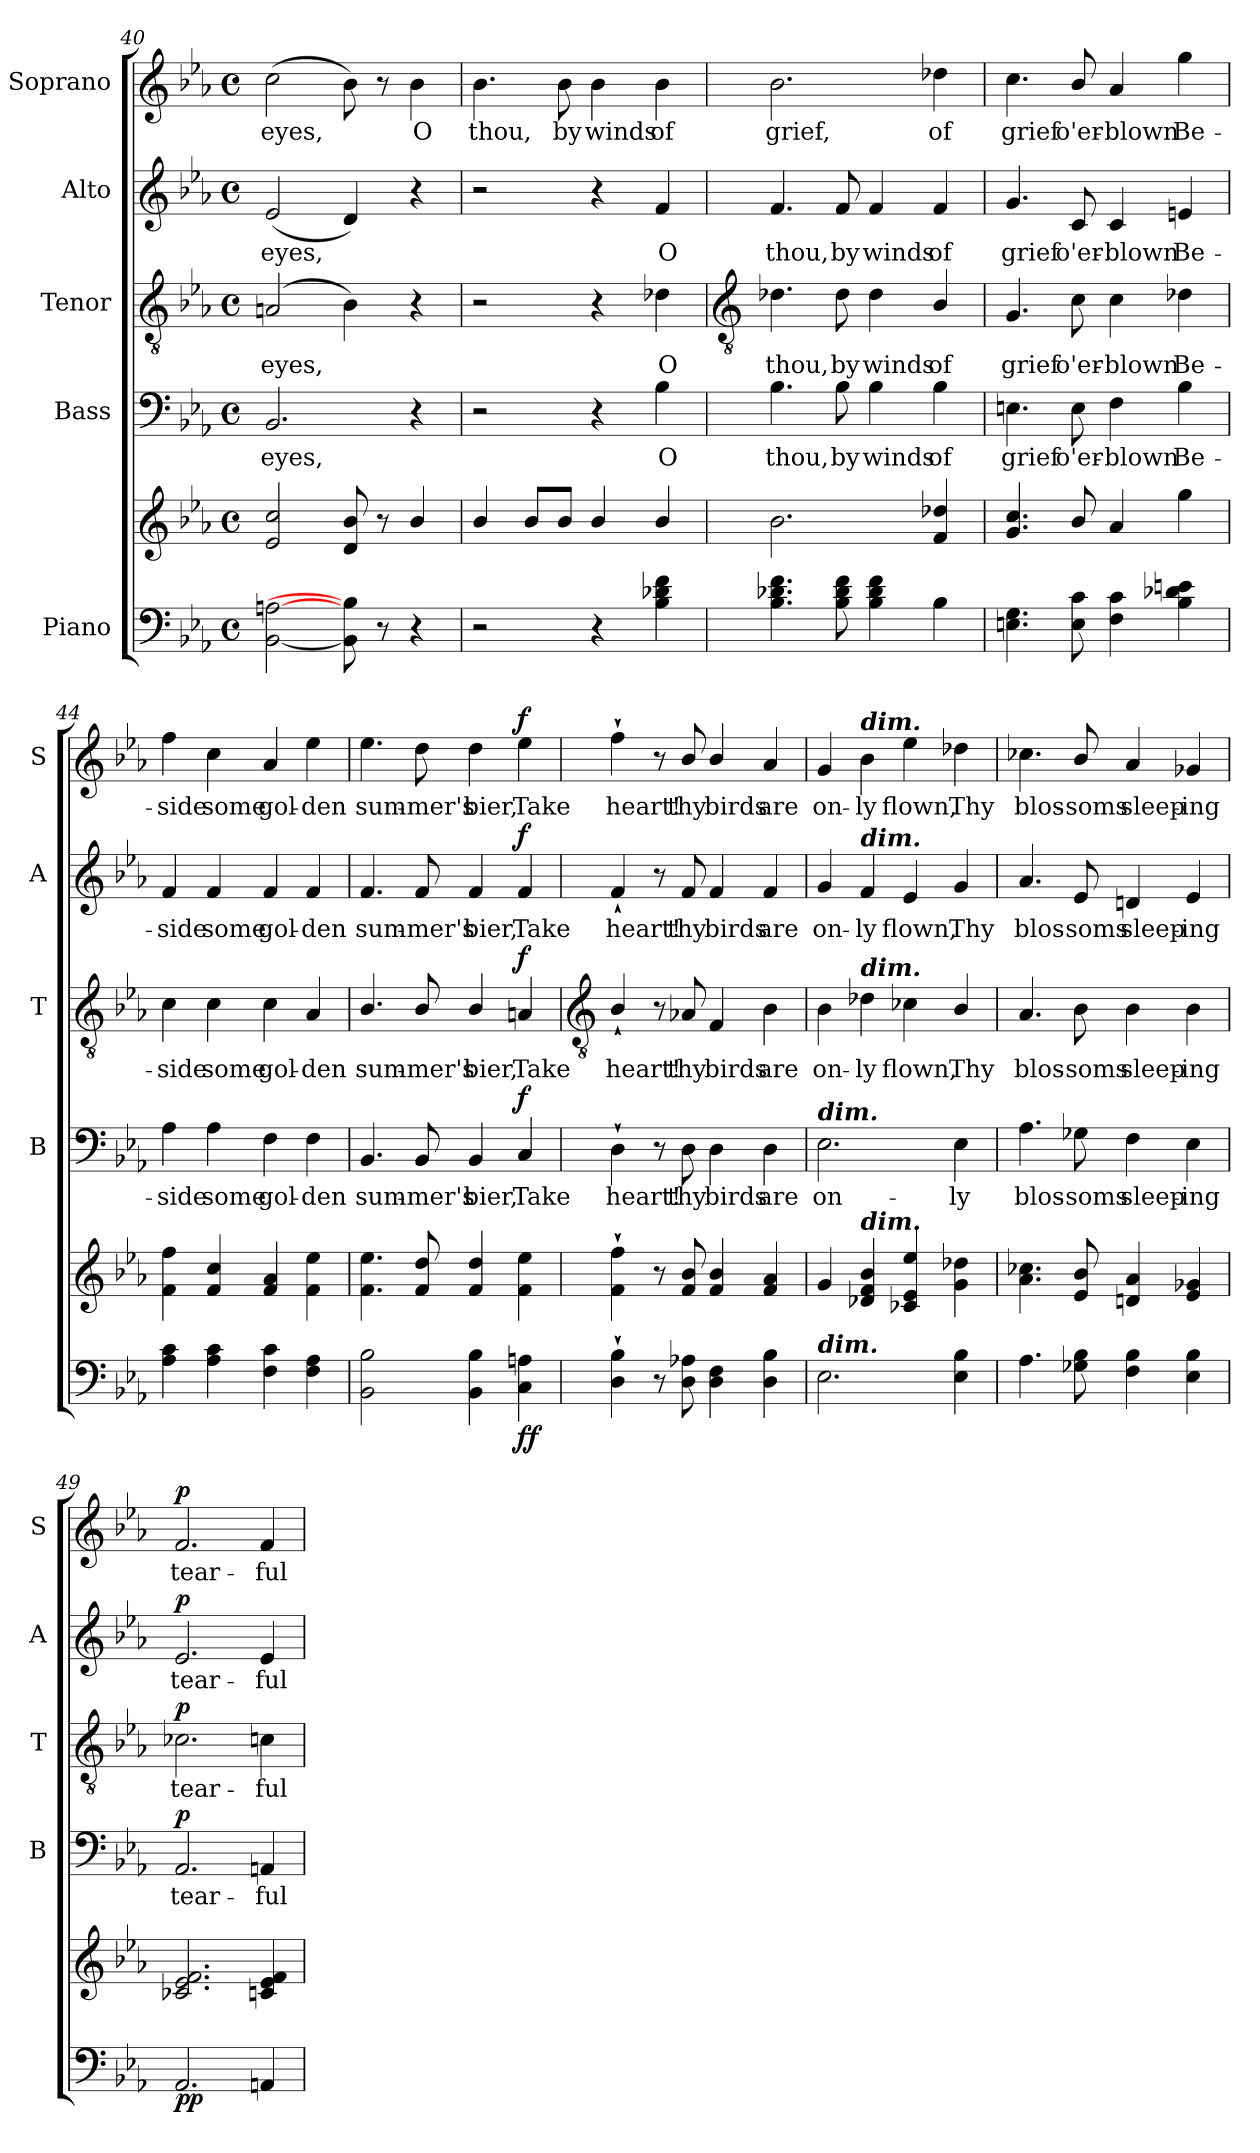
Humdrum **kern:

**kern	**kern	**dynam	**kern	**text	**dynam	**kern	**text	**dynam	**kern	**text	**dynam	**kern	**text	**dynam
*part5	*part5	*part5	*part4	*part4	*part4	*part3	*part3	*part3	*part2	*part2	*part2	*part1	*part1	*part1
*staff6	*staff5	*staff5/6	*staff4	*staff4	*staff4	*staff3	*staff3	*staff3	*staff2	*staff2	*staff2	*staff1	*staff1	*staff1
*I"Piano	*	*	*I"Bass	*	*	*I"Tenor	*	*	*I"Alto	*	*	*I"Soprano	*	*
*	*	*	*I'B	*	*	*I'T	*	*	*I'A	*	*	*I'S	*	*
*clefF4	*clefG2	*	*clefF4	*	*	*clefGv2	*	*	*clefG2	*	*	*clefG2	*	*
*k[b-e-a-]	*k[b-e-a-]	*	*k[b-e-a-]	*	*	*k[b-e-a-]	*	*	*k[b-e-a-]	*	*	*k[b-e-a-]	*	*
*E-:	*E-:	*	*E-:	*	*	*E-:	*	*	*E-:	*	*	*E-:	*	*
*M4/4	*M4/4	*	*M4/4	*	*	*M4/4	*	*	*M4/4	*	*	*M4/4	*	*
*met(c)	*met(c)	*	*met(c)	*	*	*met(c)	*	*	*met(c)	*	*	*met(c)	*	*
=40	=40	=40	=40	=40	=40	=40	=40	=40	=40	=40	=40	=40	=40	=40
!	!	!	!	!LO:LY:b	!	!	!LO:LY:b	!	!	!LO:LY:b	!	!	!LO:LY:b	!
[2BB- [2An	2e- 2cc	.	2.BB-	eyes,	.	(<2An	eyes,	.	(<2e-	eyes,	.	(>2cc	eyes,	.
8BB-] 8B-]	8d 8b-	.	.	.	.	4B-)	.	.	4d)	.	.	8b-)	.	.
8r	8r	.	.	.	.	.	.	.	.	.	.	8r	.	.
!	!	!	!	!	!	!	!	!	!	!	!	!	!LO:LY:b	!
4r	4b-/	.	4r	.	.	4r	.	.	4r	.	.	4b-	O	.
=41	=41	=41	=41	=41	=41	=41	=41	=41	=41	=41	=41	=41	=41	=41
!	!	!	!	!	!	!	!	!	!	!	!	!	!LO:LY:b	!
2r	4b-/	.	2r	.	.	2r	.	.	2r	.	.	4.b-	thou,	.
.	8b-/L	.	.	.	.	.	.	.	.	.	.	.	.	.
!	!	!	!	!	!	!	!	!	!	!	!	!	!LO:LY:b	!
.	8b-/J	.	.	.	.	.	.	.	.	.	.	8b-	by	.
!	!	!	!	!	!	!	!	!	!	!	!	!	!LO:LY:b	!
4r	4b-/	.	4r	.	.	4r	.	.	4r	.	.	4b-	winds	.
!	!	!	!	!LO:LY:b	!	!	!LO:LY:b	!	!	!LO:LY:b	!	!	!LO:LY:b	!
4B- 4d-X 4f	4b-/	.	4B-	O	.	4d-X	O	.	4f	O	.	4b-	of	.
!!LO:LB:g=z
=42	=42	=42	=42	=42	=42	=42	=42	=42	=42	=42	=42	=42	=42	=42
*	*	*	*	*	*	*clefGv2	*	*	*	*	*	*	*	*
!	!	!	!	!LO:LY:b	!	!	!LO:LY:b	!	!	!LO:LY:b	!	!	!LO:LY:b	!
4.B- 4.d-X 4.f	2.b-	.	4.B-	thou,	.	4.d-X	thou,	.	4.f	thou,	.	2.b-	grief,	.
!	!	!	!	!LO:LY:b	!	!	!LO:LY:b	!	!	!LO:LY:b	!	!	!	!
8B- 8d- 8f	.	.	8B-	by	.	8d-	by	.	8f	by	.	.	.	.
!	!	!	!	!LO:LY:b	!	!	!LO:LY:b	!	!	!LO:LY:b	!	!	!	!
4B- 4d- 4f	.	.	4B-	winds	.	4d-	winds	.	4f	winds	.	.	.	.
!	!	!	!	!LO:LY:b	!	!	!LO:LY:b	!	!	!LO:LY:b	!	!	!LO:LY:b	!
4B-	4f 4dd-X	.	4B-	of	.	4B-/	of	.	4f	of	.	4dd-X	of	.
=43	=43	=43	=43	=43	=43	=43	=43	=43	=43	=43	=43	=43	=43	=43
!	!	!	!	!LO:LY:b	!	!	!LO:LY:b	!	!	!LO:LY:b	!	!	!LO:LY:b	!
4.En 4.G	4.g 4.cc	.	4.En	grief	.	4.G	grief	.	4.g	grief	.	4.cc	grief	.
!	!	!	!	!LO:LY:b	!	!	!LO:LY:b	!	!	!LO:LY:b	!	!	!LO:LY:b	!
8E 8c	8b-/	.	8E	o'er-	.	8c	o'er-	.	8c	o'er-	.	8b-/	o'er-	.
!	!	!	!	!LO:LY:b	!	!	!LO:LY:b	!	!	!LO:LY:b	!	!	!LO:LY:b	!
4F 4c	4a-	.	4F	-blown	.	4c	-blown	.	4c	-blown	.	4a-	-blown	.
!	!	!	!	!LO:LY:b	!	!	!LO:LY:b	!	!	!LO:LY:b	!	!	!LO:LY:b	!
4B- 4d-X 4en	4gg	.	4B-	Be-	.	4d-X	Be-	.	4en	Be-	.	4gg	Be-	.
=44	=44	=44	=44	=44	=44	=44	=44	=44	=44	=44	=44	=44	=44	=44
!	!	!	!	!LO:LY:b	!	!	!LO:LY:b	!	!	!LO:LY:b	!	!	!LO:LY:b	!
4A- 4c	4f 4ff	.	4A-	-side	.	4c	-side	.	4f	-side	.	4ff	-side	.
!	!	!	!	!LO:LY:b	!	!	!LO:LY:b	!	!	!LO:LY:b	!	!	!LO:LY:b	!
4A- 4c	4f 4cc	.	4A-	some	.	4c	some	.	4f	some	.	4cc	some	.
!	!	!	!	!LO:LY:b	!	!	!LO:LY:b	!	!	!LO:LY:b	!	!	!LO:LY:b	!
4F 4c	4f 4a-	.	4F	gol-	.	4c	gol-	.	4f	gol-	.	4a-	gol-	.
!	!	!	!	!LO:LY:b	!	!	!LO:LY:b	!	!	!LO:LY:b	!	!	!LO:LY:b	!
4F 4A-	4f 4ee-	.	4F	-den	.	4A-	-den	.	4f	-den	.	4ee-	-den	.
=45	=45	=45	=45	=45	=45	=45	=45	=45	=45	=45	=45	=45	=45	=45
!	!	!	!	!LO:LY:b	!	!	!LO:LY:b	!	!	!LO:LY:b	!	!	!LO:LY:b	!
2BB- 2B-	4.f 4.ee-	.	4.BB-	sum-	.	4.B-/	sum-	.	4.f	sum-	.	4.ee-	sum-	.
!	!	!	!	!LO:LY:b	!	!	!LO:LY:b	!	!	!LO:LY:b	!	!	!LO:LY:b	!
.	8f 8dd	.	8BB-	-mer's	.	8B-/	-mer's	.	8f	-mer's	.	8dd	-mer's	.
!	!	!	!	!LO:LY:b	!	!	!LO:LY:b	!	!	!LO:LY:b	!	!	!LO:LY:b	!
4BB- 4B-	4f 4dd	.	4BB-	bier,	.	4B-/	bier,	.	4f	bier,	.	4dd	bier,	.
!	!	!LO:DY:b=2	!	!LO:LY:b	!	!	!LO:LY:b	!	!	!LO:LY:b	!	!	!LO:LY:b	!
!	!	!LO:DY:n=1:b	!	!	!LO:DY:b	!	!	!LO:DY:b	!	!	!LO:DY:b	!	!	!LO:DY:b
4C\ 4An\	4f 4ee-	f f	4C	Take	f	4An	Take	f	4f	Take	f	4ee-	Take	f
!!LO:LB:g=z
=46	=46	=46	=46	=46	=46	=46	=46	=46	=46	=46	=46	=46	=46	=46
*	*	*	*	*	*	*clefGv2	*	*	*	*	*	*	*	*
!	!	!	!	!LO:LY:b	!	!	!LO:LY:b	!	!	!LO:LY:b	!	!	!LO:LY:b	!
4D` 4B-`	4f` 4ff`	.	4D`	heart!	.	4B-`/	heart!	.	4f`	heart!	.	4ff`	heart!	.
8r	8r	.	8r	.	.	8r	.	.	8r	.	.	8r	.	.
!	!	!	!	!LO:LY:b	!	!	!LO:LY:b	!	!	!LO:LY:b	!	!	!LO:LY:b	!
8D 8A-X	8f 8b-	.	8D	thy	.	8A-X	thy	.	8f	thy	.	8b-/	thy	.
!	!	!	!	!LO:LY:b	!	!	!LO:LY:b	!	!	!LO:LY:b	!	!	!LO:LY:b	!
4D 4F	4f/ 4b-/	.	4D	birds	.	4F	birds	.	4f	birds	.	4b-/	birds	.
!	!	!	!	!LO:LY:b	!	!	!LO:LY:b	!	!	!LO:LY:b	!	!	!LO:LY:b	!
4D 4B-	4f 4a-	.	4D	are	.	4B-	are	.	4f	are	.	4a-	are	.
=47	=47	=47	=47	=47	=47	=47	=47	=47	=47	=47	=47	=47	=47	=47
!	!	!	!LO:TX:a:Bi:t=dim.	!	!	!	!	!	!	!	!	!	!	!
!LO:TX:a:Bi:t=dim.	!	!	!	!	!	!	!	!	!	!	!	!	!	!
!	!	!	!	!LO:LY:b	!	!	!LO:LY:b	!	!	!LO:LY:b	!	!	!LO:LY:b	!
2.E-	4g	.	2.E-	on-	.	4B-	on-	.	4g	on-	.	4g	on-	.
!	!	!	!	!	!	!	!	!	!	!	!	!LO:TX:a:Bi:t=dim.	!	!
!	!	!	!	!	!	!	!	!	!LO:TX:a:Bi:t=dim.	!	!	!	!	!
!	!	!	!	!	!	!LO:TX:a:Bi:t=dim.	!	!	!	!	!	!	!	!
!	!LO:TX:a:Bi:t=dim.	!	!	!	!	!	!	!	!	!	!	!	!	!
!	!	!	!	!	!	!	!LO:LY:b	!	!	!LO:LY:b	!	!	!LO:LY:b	!
.	4d-X 4f 4b-	.	.	.	.	4d-X	-ly	.	4f	-ly	.	4b-	-ly	.
!	!	!	!	!	!	!	!LO:LY:b	!	!	!LO:LY:b	!	!	!LO:LY:b	!
.	4c-X 4e- 4ee-	.	.	.	.	4c-X	flown,	.	4e-	flown,	.	4ee-	flown,	.
!	!	!	!	!LO:LY:b	!	!	!LO:LY:b	!	!	!LO:LY:b	!	!	!LO:LY:b	!
4E- 4B-	4g 4dd-X	.	4E-	-ly	.	4B-/	Thy	.	4g	Thy	.	4dd-X	Thy	.
=48	=48	=48	=48	=48	=48	=48	=48	=48	=48	=48	=48	=48	=48	=48
!	!	!	!	!LO:LY:b	!	!	!LO:LY:b	!	!	!LO:LY:b	!	!	!LO:LY:b	!
4.A-	4.a- 4.cc-X	.	4.A-	blos-	.	4.A-	blos-	.	4.a-	blos-	.	4.cc-X	blos-	.
!	!	!	!	!LO:LY:b	!	!	!LO:LY:b	!	!	!LO:LY:b	!	!	!LO:LY:b	!
8G-X 8B-	8e-/ 8b-/	.	8G-X	-soms	.	8B-	-soms	.	8e-	-soms	.	8b-/	-soms	.
!	!	!	!	!LO:LY:b	!	!	!LO:LY:b	!	!	!LO:LY:b	!	!	!LO:LY:b	!
4F 4B-	4dn 4a-	.	4F	sleep-	.	4B-	sleep-	.	4dn	sleep-	.	4a-	sleep-	.
!	!	!	!	!LO:LY:b	!	!	!LO:LY:b	!	!	!LO:LY:b	!	!	!LO:LY:b	!
4E- 4B-	4e- 4g-X	.	4E-	-ing	.	4B-	-ing	.	4e-	-ing	.	4g-X	-ing	.
=49	=49	=49	=49	=49	=49	=49	=49	=49	=49	=49	=49	=49	=49	=49
!	!	!LO:DY:b=2	!	!LO:LY:b	!	!	!LO:LY:b	!	!	!LO:LY:b	!	!	!LO:LY:b	!
!	!	!LO:DY:n=1:b	!	!	!LO:DY:b	!	!	!LO:DY:b	!	!	!LO:DY:b	!	!	!LO:DY:b
2.AA-	2.c-X 2.e- 2.f	p p	2.AA-	tear-	p	2.c-X	tear-	p	2.e-	tear-	p	2.f	tear-	p
!	!	!	!	!LO:LY:b	!	!	!LO:LY:b	!	!	!LO:LY:b	!	!	!LO:LY:b	!
4AAn	4cn 4e- 4f	.	4AAn	-ful	.	4cn	-ful	.	4e-	-ful	.	4f	-ful	.
=	=	=	=	=	=	=	=	=	=	=	=	=	=	=
*-	*-	*-	*-	*-	*-	*-	*-	*-	*-	*-	*-	*-	*-	*-
